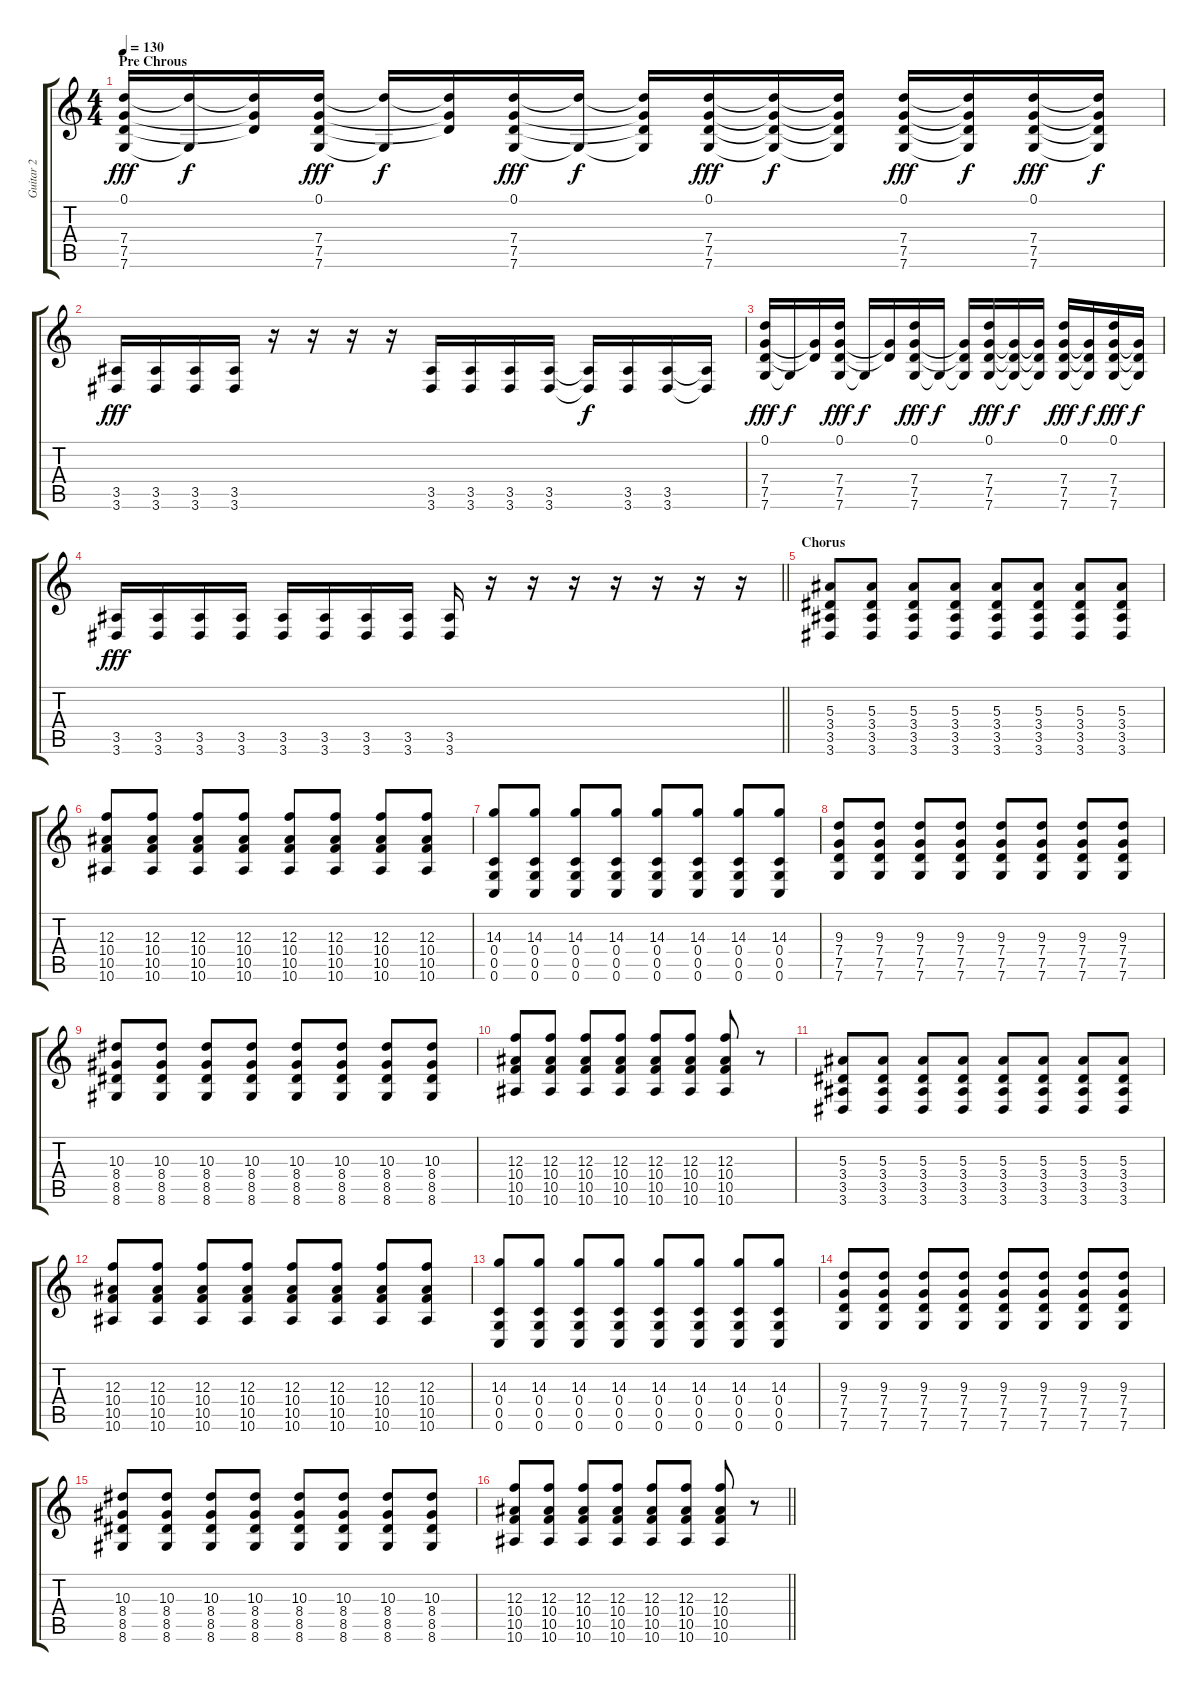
\track ("Guitar 2" "Guitar 2") {instrument distortionguitar}
\staff {score tabs}
\tuning (D4 A3 F3 C3 G2 C2) {hide}
\ts (4 4)
\section ("" "Pre Chrous")
\tempo 130
\clef g2
\ks c
(0.1 7.4 7.5 7.6).16{dy fff} (0.1{t} 7.6{t}).16{dy f} (0.1{t} 7.4{t} 7.5{t}).16 (0.1 7.4 7.5 7.6).16{dy fff} (0.1{t} 7.6{t}).16{dy f} (0.1{t} 7.4{t} 7.5{t}).16 (0.1 7.4 7.5 7.6).16{dy fff} (0.1{t} 7.6{t}).16{dy f} (0.1{t} 7.4{t} 7.5{t} 7.6{t}).16 (0.1 7.4 7.5 7.6).16{dy fff} (0.1{t} 7.4{t} 7.5{t} 7.6{t}).16{dy f} (0.1{t} 7.4{t} 7.5{t} 7.6{t}).16 (0.1 7.4 7.5 7.6).16{dy fff} (0.1{t} 7.4{t} 7.5{t} 7.6{t}).16{dy f} (0.1 7.4 7.5 7.6).16{dy fff} (0.1{t} 7.4{t} 7.5{t} 7.6{t}).16{dy f} |
(3.5 3.6).16{dy fff} (3.5 3.6).16 (3.5 3.6).16 (3.5 3.6).16 r.16 r.16 r.16 r.16 (3.5 3.6).16 (3.5 3.6).16 (3.5 3.6).16 (3.5 3.6).16 (3.5{t} 3.6{t}).16{dy f} (3.5 3.6).16 (3.5 3.6).16 (3.5{t} 3.6{t}).16 |
(0.1 7.4 7.5 7.6).16{dy fff} 7.6{t}.16{dy f} (7.4{t} 7.5{t}).16 (0.1 7.4 7.5 7.6).16{dy fff} 7.6{t}.16{dy f} (7.4{t} 7.5{t}).16 (0.1 7.4 7.5 7.6).16{dy fff} 7.6{t}.16{dy f} (7.4{t} 7.5{t} 7.6{t}).16 (0.1 7.4 7.5 7.6).16{dy fff} (7.4{t} 7.5{t} 7.6{t}).16{dy f} (7.4{t} 7.5{t} 7.6{t}).16 (0.1 7.4 7.5 7.6).16{dy fff} (7.4{t} 7.5{t} 7.6{t}).16{dy f} (0.1 7.4 7.5 7.6).16{dy fff} (7.4{t} 7.5{t} 7.6{t}).16{dy f} |
\barLineRight lightlight
(3.5 3.6).16{dy fff} (3.5 3.6).16 (3.5 3.6).16 (3.5 3.6).16 (3.5 3.6).16 (3.5 3.6).16 (3.5 3.6).16 (3.5 3.6).16 (3.5 3.6).16 r.16 r.16 r.16 r.16 r.16 r.16 r.16 |
\section ("" "Chorus")
(5.3 3.4 3.5 3.6).8 (5.3 3.4 3.5 3.6).8 (5.3 3.4 3.5 3.6).8 (5.3 3.4 3.5 3.6).8 (5.3 3.4 3.5 3.6).8 (5.3 3.4 3.5 3.6).8 (5.3 3.4 3.5 3.6).8 (5.3 3.4 3.5 3.6).8 |
(12.3 10.4 10.5 10.6).8 (12.3 10.4 10.5 10.6).8 (12.3 10.4 10.5 10.6).8 (12.3 10.4 10.5 10.6).8 (12.3 10.4 10.5 10.6).8 (12.3 10.4 10.5 10.6).8 (12.3 10.4 10.5 10.6).8 (12.3 10.4 10.5 10.6).8 |
(14.3 0.4 0.5 0.6).8 (14.3 0.4 0.5 0.6).8 (14.3 0.4 0.5 0.6).8 (14.3 0.4 0.5 0.6).8 (14.3 0.4 0.5 0.6).8 (14.3 0.4 0.5 0.6).8 (14.3 0.4 0.5 0.6).8 (14.3 0.4 0.5 0.6).8 |
(9.3 7.4 7.5 7.6).8 (9.3 7.4 7.5 7.6).8 (9.3 7.4 7.5 7.6).8 (9.3 7.4 7.5 7.6).8 (9.3 7.4 7.5 7.6).8 (9.3 7.4 7.5 7.6).8 (9.3 7.4 7.5 7.6).8 (9.3 7.4 7.5 7.6).8 |
(10.3 8.4 8.5 8.6).8 (10.3 8.4 8.5 8.6).8 (10.3 8.4 8.5 8.6).8 (10.3 8.4 8.5 8.6).8 (10.3 8.4 8.5 8.6).8 (10.3 8.4 8.5 8.6).8 (10.3 8.4 8.5 8.6).8 (10.3 8.4 8.5 8.6).8 |
(12.3 10.4 10.5 10.6).8 (12.3 10.4 10.5 10.6).8 (12.3 10.4 10.5 10.6).8 (12.3 10.4 10.5 10.6).8 (12.3 10.4 10.5 10.6).8 (12.3 10.4 10.5 10.6).8 (12.3 10.4 10.5 10.6).8 r.8 |
(5.3 3.4 3.5 3.6).8 (5.3 3.4 3.5 3.6).8 (5.3 3.4 3.5 3.6).8 (5.3 3.4 3.5 3.6).8 (5.3 3.4 3.5 3.6).8 (5.3 3.4 3.5 3.6).8 (5.3 3.4 3.5 3.6).8 (5.3 3.4 3.5 3.6).8 |
(12.3 10.4 10.5 10.6).8 (12.3 10.4 10.5 10.6).8 (12.3 10.4 10.5 10.6).8 (12.3 10.4 10.5 10.6).8 (12.3 10.4 10.5 10.6).8 (12.3 10.4 10.5 10.6).8 (12.3 10.4 10.5 10.6).8 (12.3 10.4 10.5 10.6).8 |
(14.3 0.4 0.5 0.6).8 (14.3 0.4 0.5 0.6).8 (14.3 0.4 0.5 0.6).8 (14.3 0.4 0.5 0.6).8 (14.3 0.4 0.5 0.6).8 (14.3 0.4 0.5 0.6).8 (14.3 0.4 0.5 0.6).8 (14.3 0.4 0.5 0.6).8 |
(9.3 7.4 7.5 7.6).8 (9.3 7.4 7.5 7.6).8 (9.3 7.4 7.5 7.6).8 (9.3 7.4 7.5 7.6).8 (9.3 7.4 7.5 7.6).8 (9.3 7.4 7.5 7.6).8 (9.3 7.4 7.5 7.6).8 (9.3 7.4 7.5 7.6).8 |
(10.3 8.4 8.5 8.6).8 (10.3 8.4 8.5 8.6).8 (10.3 8.4 8.5 8.6).8 (10.3 8.4 8.5 8.6).8 (10.3 8.4 8.5 8.6).8 (10.3 8.4 8.5 8.6).8 (10.3 8.4 8.5 8.6).8 (10.3 8.4 8.5 8.6).8 |
\barLineRight lightlight
(12.3 10.4 10.5 10.6).8 (12.3 10.4 10.5 10.6).8 (12.3 10.4 10.5 10.6).8 (12.3 10.4 10.5 10.6).8 (12.3 10.4 10.5 10.6).8 (12.3 10.4 10.5 10.6).8 (12.3 10.4 10.5 10.6).8 r.8
